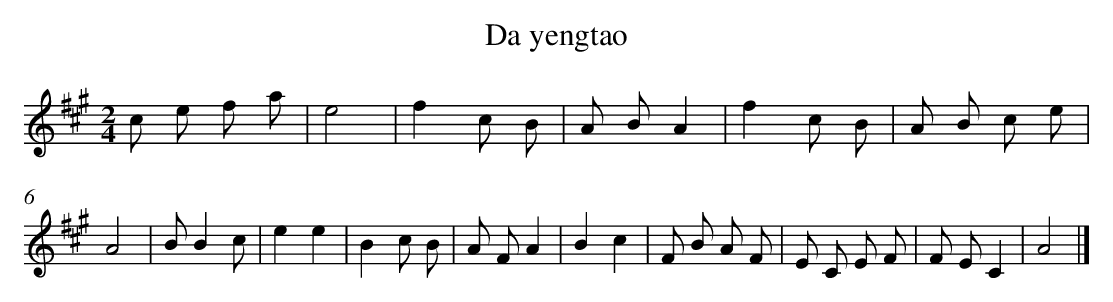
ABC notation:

X:1
T: Da yengtao
L: 1/8
M: 2/4
K: A
c e f a [I:setbarnb 1]|
e4 |
f2c B |
A BA2 |
f2c B |
A B c e |
A4 |
BB2c |
e2e2 |
B2c B |
A FA2 |
B2c2 |
F B A F |
E C E F |
F EC2 |
A4 |]
